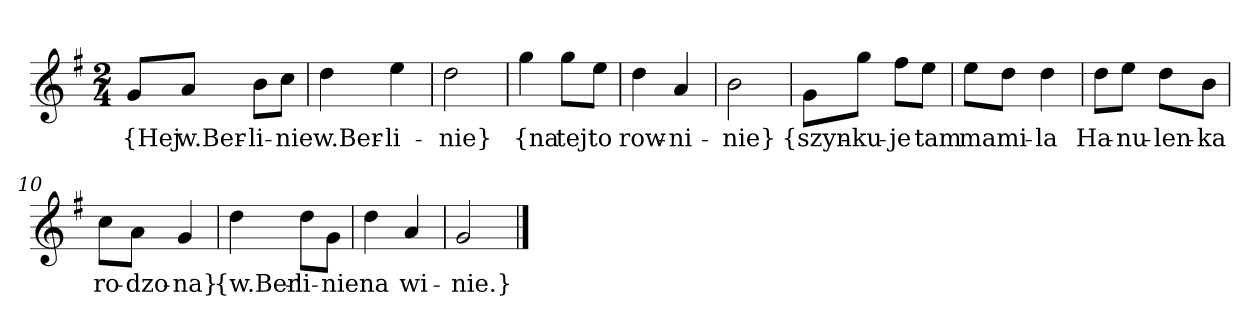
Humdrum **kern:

**kern	**text
*part1	*part1
*staff1	*staff1
*clefG2	*
*k[f#]	*
*G:	*
*M2/4	*
=	=
8g/L	{Hej
8a/J	w.Ber-
8b\L	-li-
8cc\J	-nie
=2	=2
4dd	w.Ber-
4ee	-li-
=3	=3
2dd	-nie}
=4y	=4y
4gg	{na
8gg\L	tej
8ee\J	to
=5	=5
4dd	row-
4a	-ni-
=6	=6
2b	-nie}
=7y	=7y
8g\L	{szyn-
8gg\J	-ku-
8ff#\L	-je
8ee\J	tam
=8	=8
8ee\L	ma
8dd\J	mi-
4dd	-la
=9	=9
8dd\L	Ha-
8ee\J	-nu-
8dd\L	-len-
8b\J	-ka
=10	=10
8cc\L	ro-
8a\J	-dzo-
4g	-na}
=11y	=11y
4dd	{w.Ber-
8dd\L	-li-
8g\J	-nie
=12	=12
4dd	na
4a	wi-
=13	=13
2g	-nie.}
==	==
*-	*-
